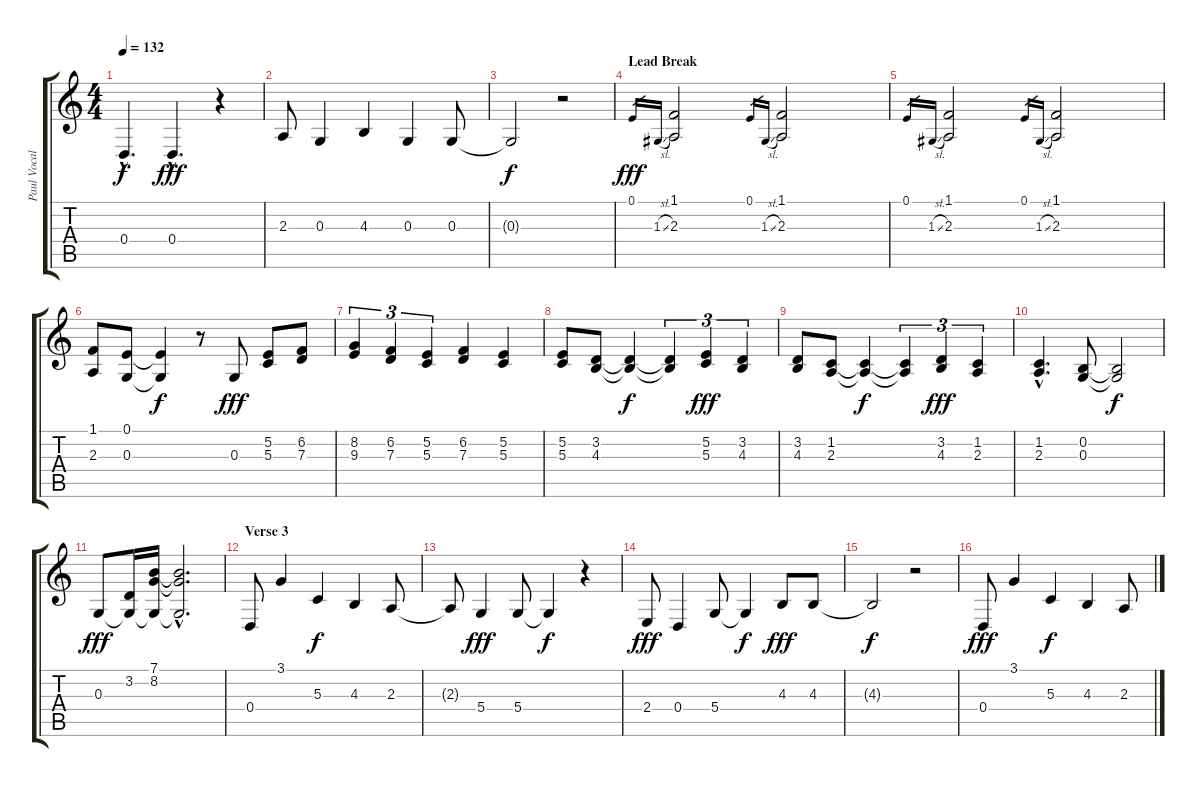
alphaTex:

\track ("Paul Vocals" "Paul Vocal") {instrument clarinet}
\staff {score tabs}
\tuning (E4 B3 G3 D3 A2 E2) {hide}
\ts (4 4)
\tempo 132
\clef g2
\ks c
0.4{hac t}.4{d dy f} 0.4{hac}.4{d dy fff} r.4 |
2.3.8 0.3.4 4.3.4 0.3.4 0.3.8 |
0.3{t}.2{dy f} r.2 |
\section ("" "Lead Break")
0.1.16{gr dy fff} 1.3{sl}.16{gr} (1.1 2.3).2 0.1.16{gr} 1.3{sl}.16{gr} (1.1 2.3).2 |
0.1.16{gr} 1.3{sl}.16{gr} (1.1 2.3).2 0.1.16{gr} 1.3{sl}.16{gr} (1.1 2.3).2 |
(1.1 2.3).8 (0.1 0.3).8 (0.1{t} 0.3{t}).4{dy f} r.8{volume 16 instrument electricgrandpiano} 0.3.8{dy fff} (5.2 5.3).8 (6.2 7.3).8 |
(8.2 9.3).4{tu (3 2)} (6.2 7.3).4{tu (3 2)} (5.2 5.3).4{tu (3 2)} (6.2 7.3).4 (5.2 5.3).4 |
(5.2 5.3).8 (3.2 4.3).8 (3.2{t} 4.3{t}).4{dy f} (3.2{t} 4.3{t}).4{tu (3 2)} (5.2 5.3).4{tu (3 2) dy fff} (3.2 4.3).4{tu (3 2)} |
(3.2 4.3).8 (1.2 2.3).8 (1.2{t} 2.3{t}).4{dy f} (1.2{t} 2.3{t}).4{tu (3 2)} (3.2 4.3).4{tu (3 2) dy fff} (1.2 2.3).4{tu (3 2)} |
(1.2{hac} 2.3{hac}).4{d} (0.2 0.3).8 (0.2{t} 0.3{t}).2{dy f} |
0.3.8{dy fff} (3.2 0.3{t}).16 (7.1 8.2 0.3{t}).16 (7.1{hac t} 8.2{hac t} 0.3{hac t}).2{d} |
\section ("" "Verse 3")
0.4.8{txt " " instrument altosax} 3.1.4 5.3.4{txt " " dy f} 4.3.4{txt " "} 2.3.8{txt " "} |
2.3{t}.8 5.4.4{dy fff} 5.4.8 5.4{t}.4{dy f} r.4 |
2.4.8{dy fff} 0.4.4 5.4.8 5.4{t}.4{dy f} 4.3.8{dy fff} 4.3.8 |
4.3{t}.2{dy f} r.2 |
0.4.8{dy fff} 3.1.4 5.3.4{dy f} 4.3.4 2.3.8
